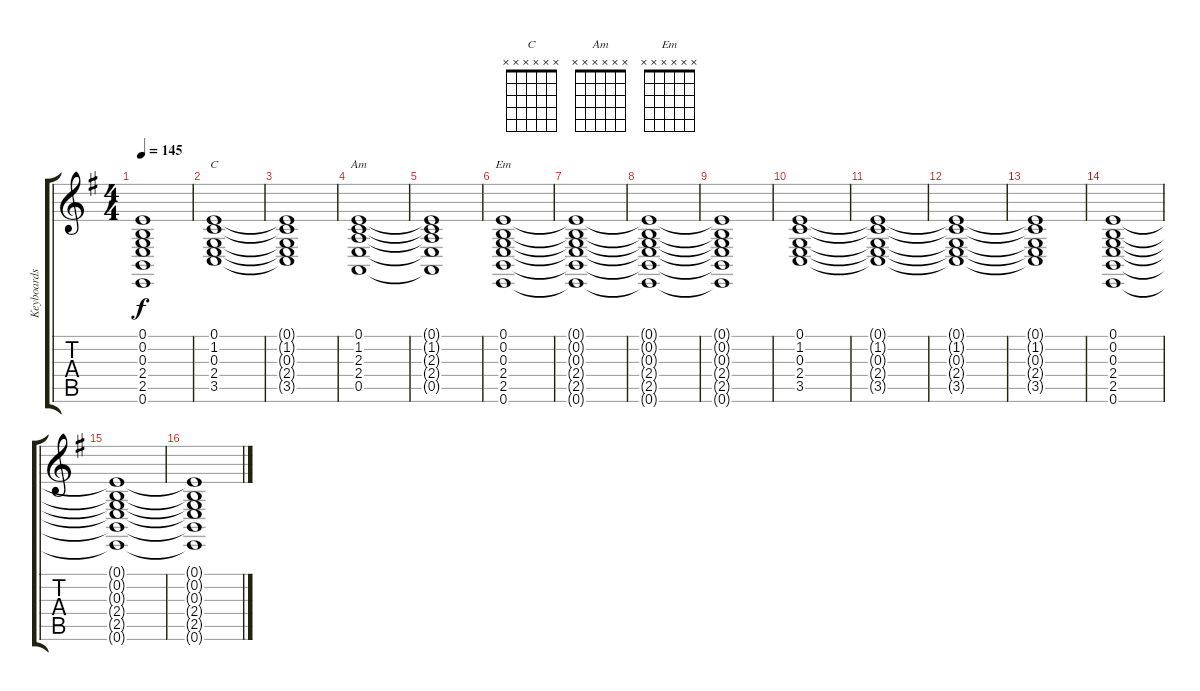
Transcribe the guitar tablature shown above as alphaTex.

\track ("Keyboards 1" "Keyboards ") {instrument pad2warm}
\staff {score tabs}
\tuning (E4 B3 G3 D3 A2 E2) {hide}
\chord ("C" x x x x x x)
\chord ("Am" x x x x x x)
\chord ("Em" x x x x x x)
\ts (4 4)
\tempo 145
\clef g2
\ks g
(0.1{t} 0.2{t} 0.3{t} 2.4{t} 2.5{t} 0.6{t}).1{dy f} |
(0.1 1.2 0.3 2.4 3.5).1{ch "C"} |
(0.1{t} 1.2{t} 0.3{t} 2.4{t} 3.5{t}).1 |
(0.1 1.2 2.3 2.4 0.5).1{ch "Am"} |
(0.1{t} 1.2{t} 2.3{t} 2.4{t} 0.5{t}).1 |
(0.1 0.2 0.3 2.4 2.5 0.6).1{ch "Em"} |
(0.1{t} 0.2{t} 0.3{t} 2.4{t} 2.5{t} 0.6{t}).1 |
(0.1{t} 0.2{t} 0.3{t} 2.4{t} 2.5{t} 0.6{t}).1 |
(0.1{t} 0.2{t} 0.3{t} 2.4{t} 2.5{t} 0.6{t}).1 |
(0.1 1.2 0.3 2.4 3.5).1 |
(0.1{t} 1.2{t} 0.3{t} 2.4{t} 3.5{t}).1 |
(0.1{t} 1.2{t} 0.3{t} 2.4{t} 3.5{t}).1 |
(0.1{t} 1.2{t} 0.3{t} 2.4{t} 3.5{t}).1 |
(0.1 0.2 0.3 2.4 2.5 0.6).1 |
(0.1{t} 0.2{t} 0.3{t} 2.4{t} 2.5{t} 0.6{t}).1 |
(0.1{t} 0.2{t} 0.3{t} 2.4{t} 2.5{t} 0.6{t}).1
